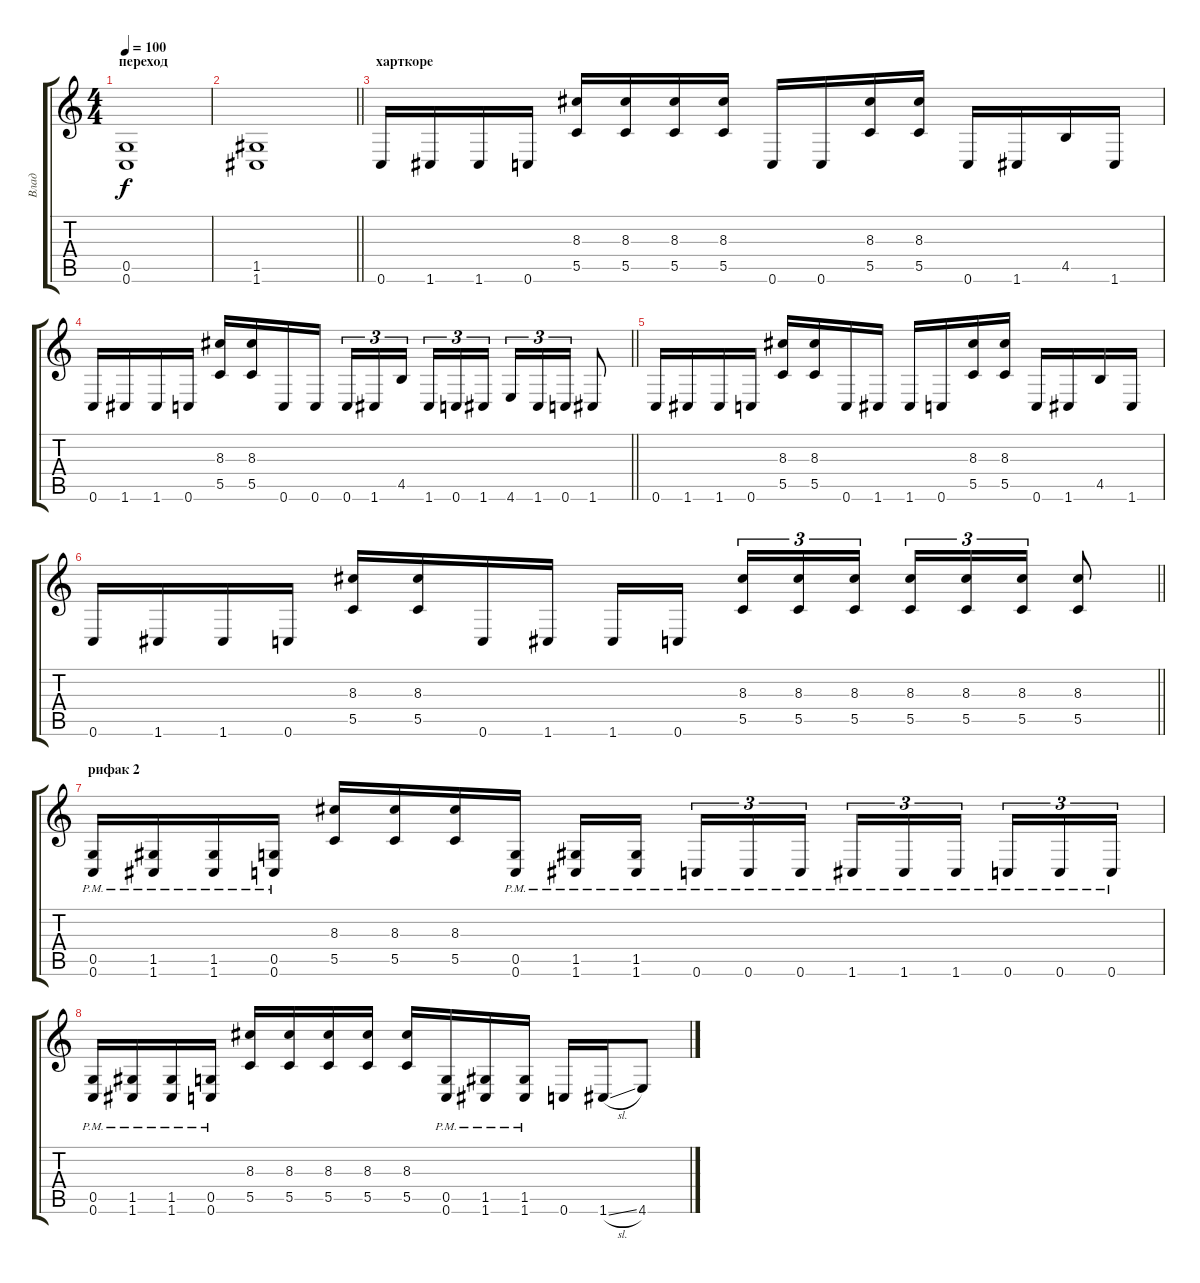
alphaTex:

\track ("Влад" "Влад") {instrument distortionguitar}
\staff {score tabs}
\tuning (D4 A3 F3 C3 G2 C2) {hide}
\ts (4 4)
\section ("" "переход")
\tempo 100
\clef g2
\ks c
(0.5 0.6).1{dy f} |
\barLineRight lightlight
(1.5 1.6).1 |
\section ("" "харткоре")
0.6.16 1.6.16 1.6.16 0.6.16 (8.3 5.5).16 (8.3 5.5).16 (8.3 5.5).16 (8.3 5.5).16 0.6.16 0.6.16 (8.3 5.5).16 (8.3 5.5).16 0.6.16 1.6.16 4.5.16 1.6.16 |
\barLineRight lightlight
0.6.16 1.6.16 1.6.16 0.6.16 (8.3 5.5).16 (8.3 5.5).16 0.6.16 0.6.16 0.6.16{tu (3 2)} 1.6.16{tu (3 2)} 4.5.16{tu (3 2) beam splitsecondary} 1.6.16{tu (3 2)} 0.6.16{tu (3 2)} 1.6.16{tu (3 2)} 4.6.16{tu (3 2)} 1.6.16{tu (3 2)} 0.6.16{tu (3 2)} 1.6.8 |
0.6.16 1.6.16 1.6.16 0.6.16 (8.3 5.5).16 (8.3 5.5).16 0.6.16 1.6.16 1.6.16 0.6.16 (8.3 5.5).16 (8.3 5.5).16 0.6.16 1.6.16 4.5.16 1.6.16 |
\barLineRight lightlight
0.6.16 1.6.16 1.6.16 0.6.16 (8.3 5.5).16 (8.3 5.5).16 0.6.16 1.6.16 1.6.16 0.6.16{beam splitsecondary} (8.3 5.5).16{tu (3 2)} (8.3 5.5).16{tu (3 2)} (8.3 5.5).16{tu (3 2)} (8.3 5.5).16{tu (3 2)} (8.3 5.5).16{tu (3 2)} (8.3 5.5).16{tu (3 2)} (8.3 5.5).8 |
\section ("" "рифак 2")
(0.5{pm} 0.6{pm}).16 (1.5{pm} 1.6{pm}).16 (1.5{pm} 1.6{pm}).16 (0.5{pm} 0.6{pm}).16 (8.3 5.5).16 (8.3 5.5).16 (8.3 5.5).16 (0.5{pm} 0.6{pm}).16 (1.5{pm} 1.6{pm}).16 (1.5{pm} 1.6{pm}).16{beam splitsecondary} 0.6{pm}.16{tu (3 2)} 0.6{pm}.16{tu (3 2)} 0.6{pm}.16{tu (3 2)} 1.6{pm}.16{tu (3 2)} 1.6{pm}.16{tu (3 2)} 1.6{pm}.16{tu (3 2) beam splitsecondary} 0.6{pm}.16{tu (3 2)} 0.6{pm}.16{tu (3 2)} 0.6{pm}.16{tu (3 2)} |
(0.5{pm} 0.6{pm}).16 (1.5{pm} 1.6{pm}).16 (1.5{pm} 1.6{pm}).16 (0.5{pm} 0.6{pm}).16 (8.3 5.5).16 (8.3 5.5).16 (8.3 5.5).16 (8.3 5.5).16 (8.3 5.5).16 (0.5{pm} 0.6{pm}).16 (1.5{pm} 1.6{pm}).16 (1.5{pm} 1.6{pm}).16 0.6.16 1.6{sl}.16 4.6.8
